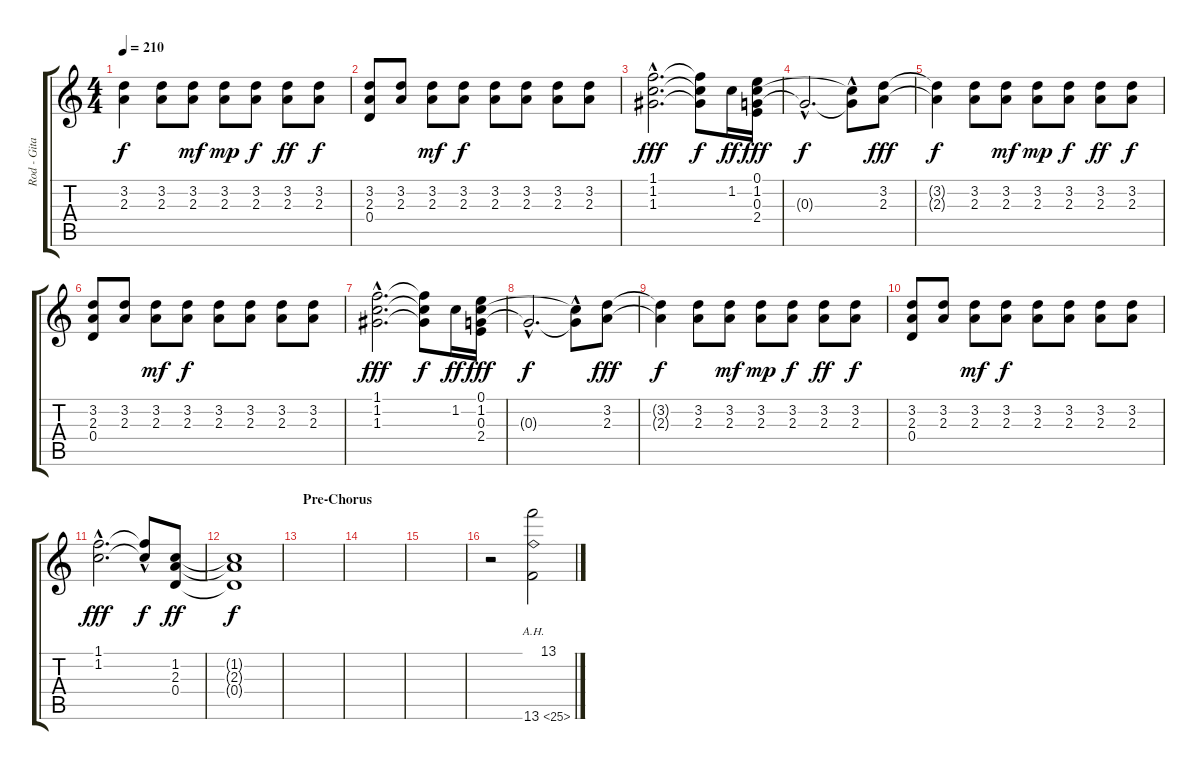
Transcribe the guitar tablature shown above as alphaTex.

\track ("Rod - Gitarre 2" "Rod - Gita") {instrument distortionguitar}
\staff {score tabs}
\tuning (E4 B3 G3 D3 A2 E2) {hide}
\ts (4 4)
\tempo 210
\clef g2
\ks c
(3.2{t} 2.3{t}).4{dy f} (3.2 2.3).8 (3.2 2.3).8{dy mf} (3.2 2.3).8{dy mp} (3.2 2.3).8{dy f} (3.2 2.3).8{dy ff} (3.2 2.3).8{dy f} |
(3.2 2.3 0.4).8 (3.2 2.3).8 (3.2 2.3).8{dy mf} (3.2 2.3).8{dy f} (3.2 2.3).8 (3.2 2.3).8 (3.2 2.3).8 (3.2 2.3).8 |
(1.1{hac} 1.2{hac} 1.3{hac}).2{d dy fff} (1.1{t} 1.2{t} 1.3{t}).8{dy f} 1.2.16{dy ff} (0.1 1.2 0.3 2.4).16{dy fff} |
0.3{hac t}.2{d dy f} (1.2{t} 0.3{hac t}).8 (3.2 2.3).8{dy fff} |
(3.2{t} 2.3{t}).4{dy f} (3.2 2.3).8 (3.2 2.3).8{dy mf} (3.2 2.3).8{dy mp} (3.2 2.3).8{dy f} (3.2 2.3).8{dy ff} (3.2 2.3).8{dy f} |
(3.2 2.3 0.4).8 (3.2 2.3).8 (3.2 2.3).8{dy mf} (3.2 2.3).8{dy f} (3.2 2.3).8 (3.2 2.3).8 (3.2 2.3).8 (3.2 2.3).8 |
(1.1{hac} 1.2{hac} 1.3{hac}).2{d dy fff} (1.1{t} 1.2{t} 1.3{t}).8{dy f} 1.2.16{dy ff} (0.1 1.2 0.3 2.4).16{dy fff} |
0.3{hac t}.2{d dy f} (1.2{t} 0.3{hac t}).8 (3.2 2.3).8{dy fff} |
(3.2{t} 2.3{t}).4{dy f} (3.2 2.3).8 (3.2 2.3).8{dy mf} (3.2 2.3).8{dy mp} (3.2 2.3).8{dy f} (3.2 2.3).8{dy ff} (3.2 2.3).8{dy f} |
(3.2 2.3 0.4).8 (3.2 2.3).8 (3.2 2.3).8{dy mf} (3.2 2.3).8{dy f} (3.2 2.3).8 (3.2 2.3).8 (3.2 2.3).8 (3.2 2.3).8 |
(1.1{hac} 1.2{hac}).2{d dy fff} (1.1{hac t} 1.2{t}).8{dy f} (1.2 2.3 0.4).8{dy ff} |
(1.2{t} 2.3{t} 0.4{t}).1{dy f} |
\section ("" "Pre-Chorus")
|
|
|
r.2 (13.1 13.6{ah 12}).2
